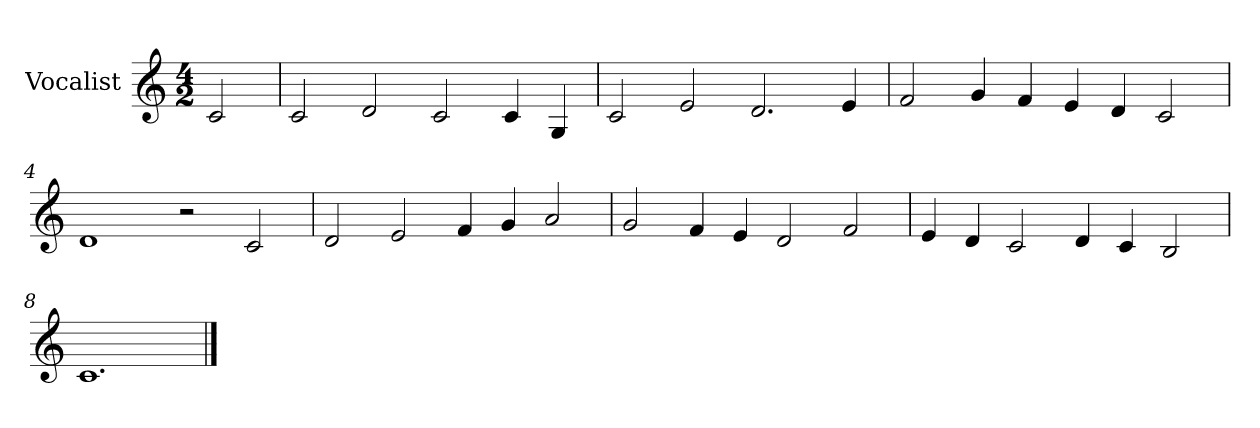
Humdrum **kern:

**kern
*part1
*staff1
*I"Vocalist
*k[]
*C:
*M4/2
=
2c
=1
2c
2d
2c
4c
4G
=2
2c
2e
2.d
4e
=3
2f
4g
4f
4e
4d
2c
=4
1d
2r
2c
=5
2d
2e
4f
4g
2a
=6
2g
4f
4e
2d
2f
=7
4e
4d
2c
4d
4c
2B
=8
1.c
==
*-
